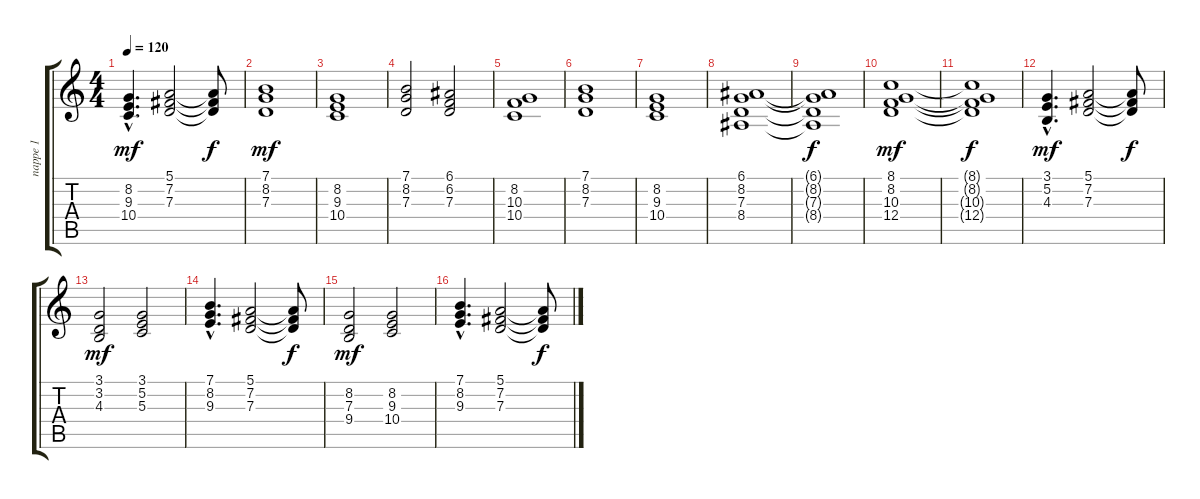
\track ("nappe 1" "nappe 1") {instrument synthstrings1}
\staff {score tabs}
\tuning (E4 B3 G3 D3 A2 E2) {hide}
\ts (4 4)
\tempo 120
\clef g2
\ks c
(8.2{hac} 9.3{hac} 10.4{hac}).4{d dy mf} (5.1 7.2 7.3).2 (5.1{t} 7.2{t} 7.3{t}).8{dy f} |
(7.1 8.2 7.3).1{dy mf} |
(8.2 9.3 10.4).1 |
(7.1 8.2 7.3).2 (6.1 6.2 7.3).2 |
(8.2 10.3 10.4).1 |
(7.1 8.2 7.3).1 |
(8.2 9.3 10.4).1 |
(6.1 8.2 7.3 8.4).1 |
(6.1{t} 8.2{t} 7.3{t} 8.4{t}).1{dy f} |
(8.1 8.2 10.3 12.4).1{dy mf} |
(8.1{t} 8.2{t} 10.3{t} 12.4{t}).1{dy f} |
(3.1{hac} 5.2{hac} 4.3{hac}).4{d dy mf} (5.1 7.2 7.3).2 (5.1{t} 7.2{t} 7.3{t}).8{dy f} |
(3.1 3.2 4.3).2{dy mf} (3.1 5.2 5.3).2 |
(7.1{hac} 8.2{hac} 9.3{hac}).4{d} (5.1 7.2 7.3).2 (5.1{t} 7.2{t} 7.3{t}).8{dy f} |
(8.2 7.3 9.4).2{dy mf} (8.2 9.3 10.4).2 |
(7.1{hac} 8.2{hac} 9.3{hac}).4{d} (5.1 7.2 7.3).2 (5.1{t} 7.2{t} 7.3{t}).8{dy f}
